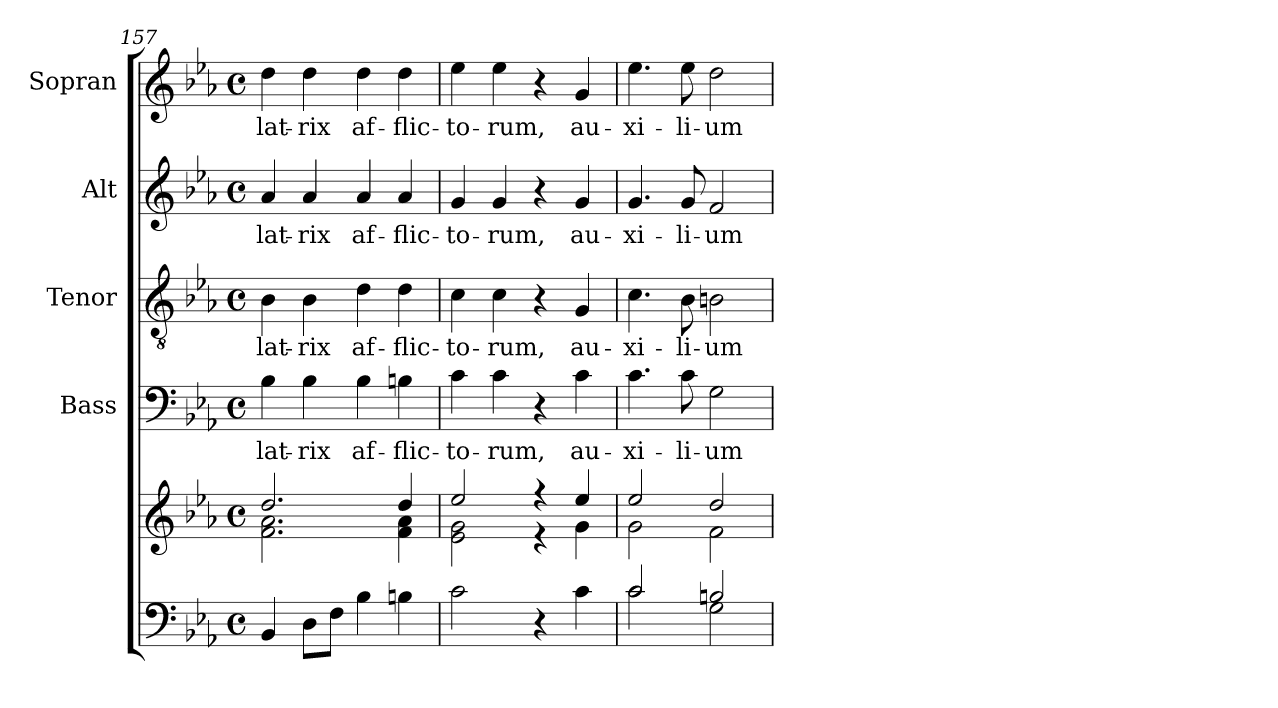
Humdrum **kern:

**kern	**kern	**kern	**text	**kern	**text	**kern	**text	**kern	**text
*part5	*part5	*part4	*part4	*part3	*part3	*part2	*part2	*part1	*part1
*staff6	*staff5	*staff4	*staff4	*staff3	*staff3	*staff2	*staff2	*staff1	*staff1
*	*	*I"Bass	*	*I"Tenor	*	*I"Alt	*	*I"Sopran	*
*	*	*I'B.	*	*I'T.	*	*I'A.	*	*I'S.	*
*clefF4	*clefG2	*clefF4	*	*clefGv2	*	*clefG2	*	*clefG2	*
*k[b-e-a-]	*k[b-e-a-]	*k[b-e-a-]	*	*k[b-e-a-]	*	*k[b-e-a-]	*	*k[b-e-a-]	*
*E-:	*E-:	*E-:	*	*E-:	*	*E-:	*	*E-:	*
*M4/4	*M4/4	*M4/4	*	*M4/4	*	*M4/4	*	*M4/4	*
*met(c)	*met(c)	*met(c)	*	*met(c)	*	*met(c)	*	*met(c)	*
=157	=157	=157	=157	=157	=157	=157	=157	=157	=157
*	*^	*	*	*	*	*	*	*	*
!	!	!	!	!LO:LY:b	!	!LO:LY:b	!	!LO:LY:b	!	!LO:LY:b
4BB-/	2.dd/	2.f\ 2.a-\	4B-\	-lat-	4B-\	-lat-	4a-/	-lat-	4dd\	-lat-
!	!	!	!	!LO:LY:b	!	!LO:LY:b	!	!LO:LY:b	!	!LO:LY:b
8D\L	.	.	4B-\	-rix	4B-\	-rix	4a-/	-rix	4dd\	-rix
8F\J	.	.	.	.	.	.	.	.	.	.
!	!	!	!	!LO:LY:b	!	!LO:LY:b	!	!LO:LY:b	!	!LO:LY:b
4B-\	.	.	4B-\	af-	4d\	af-	4a-/	af-	4dd\	af-
!	!	!	!	!LO:LY:b	!	!LO:LY:b	!	!LO:LY:b	!	!LO:LY:b
4Bn\	4dd/	4f\ 4a-\	4Bn\	-flic-	4d\	-flic-	4a-/	-flic-	4dd\	-flic-
=158	=158	=158	=158	=158	=158	=158	=158	=158	=158	=158
!	!	!	!	!LO:LY:b	!	!LO:LY:b	!	!LO:LY:b	!	!LO:LY:b
2c\	2ee-/	2e-\ 2g\	4c\	-to-	4c\	-to-	4g/	-to-	4ee-\	-to-
!	!	!	!	!LO:LY:b	!	!LO:LY:b	!	!LO:LY:b	!	!LO:LY:b
.	.	.	4c\	-rum,	4c\	-rum,	4g/	-rum,	4ee-\	-rum,
4r	4r	4r	4r	.	4r	.	4r	.	4r	.
!	!	!	!	!LO:LY:b	!	!LO:LY:b	!	!LO:LY:b	!	!LO:LY:b
4c\	4ee-/	4g\	4c\	au-	4G/	au-	4g/	au-	4g/	au-
=159	=159	=159	=159	=159	=159	=159	=159	=159	=159	=159
*^	*	*	*	*	*	*	*	*	*	*
!	!	!	!	!	!LO:LY:b	!	!LO:LY:b	!	!LO:LY:b	!	!LO:LY:b
2c/	2c\	2ee-/	2g\	4.c\	-xi-	4.c\	-xi-	4.g/	-xi-	4.ee-\	-xi-
!	!	!	!	!	!LO:LY:b	!	!LO:LY:b	!	!LO:LY:b	!	!LO:LY:b
.	.	.	.	8c\	-li-	8B-\	-li-	8g/	-li-	8ee-\	-li-
!	!	!	!	!	!LO:LY:b	!	!LO:LY:b	!	!LO:LY:b	!	!LO:LY:b
2Bn/	2G\	2dd/	2f\	2G\	-um	2Bn\	-um	2f/	-um	2dd\	-um
*v	*v	*	*	*	*	*	*	*	*	*	*
*	*v	*v	*	*	*	*	*	*	*	*
=	=	=	=	=	=	=	=	=	=
*-	*-	*-	*-	*-	*-	*-	*-	*-	*-
